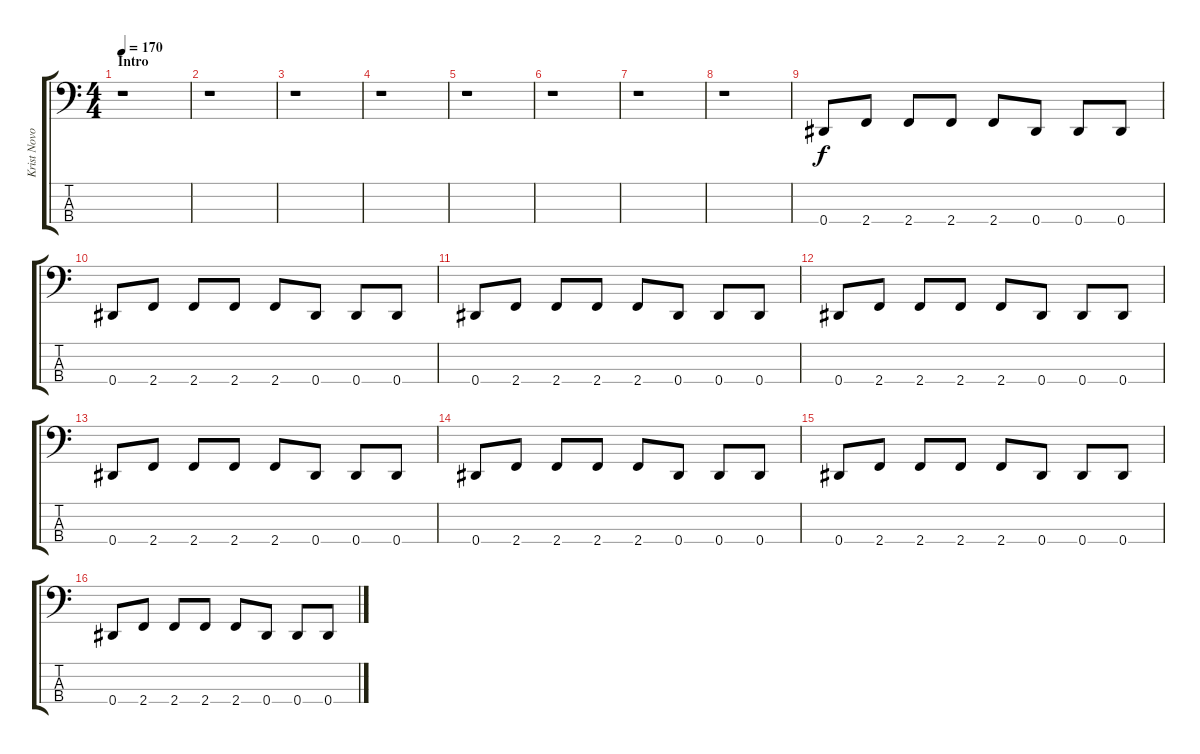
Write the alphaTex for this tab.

\track ("Krist Novoselic (Bass)" "Krist Novo") {instrument electricbassfinger}
\staff {score tabs}
\tuning (Gb2 Db2 Ab1 Eb1) {hide}
\ts (4 4)
\section ("" "Intro")
\tempo 170
\clef f4
\ks c
r.1{dy f instrument electricbassfinger} |
r.1 |
r.1 |
r.1 |
r.1 |
r.1 |
r.1 |
r.1 |
0.4.8 2.4.8 2.4.8 2.4.8 2.4.8 0.4.8 0.4.8 0.4.8 |
0.4.8 2.4.8 2.4.8 2.4.8 2.4.8 0.4.8 0.4.8 0.4.8 |
0.4.8 2.4.8 2.4.8 2.4.8 2.4.8 0.4.8 0.4.8 0.4.8 |
0.4.8 2.4.8 2.4.8 2.4.8 2.4.8 0.4.8 0.4.8 0.4.8 |
0.4.8 2.4.8 2.4.8 2.4.8 2.4.8 0.4.8 0.4.8 0.4.8 |
0.4.8 2.4.8 2.4.8 2.4.8 2.4.8 0.4.8 0.4.8 0.4.8 |
0.4.8 2.4.8 2.4.8 2.4.8 2.4.8 0.4.8 0.4.8 0.4.8 |
0.4.8 2.4.8 2.4.8 2.4.8 2.4.8 0.4.8 0.4.8 0.4.8
